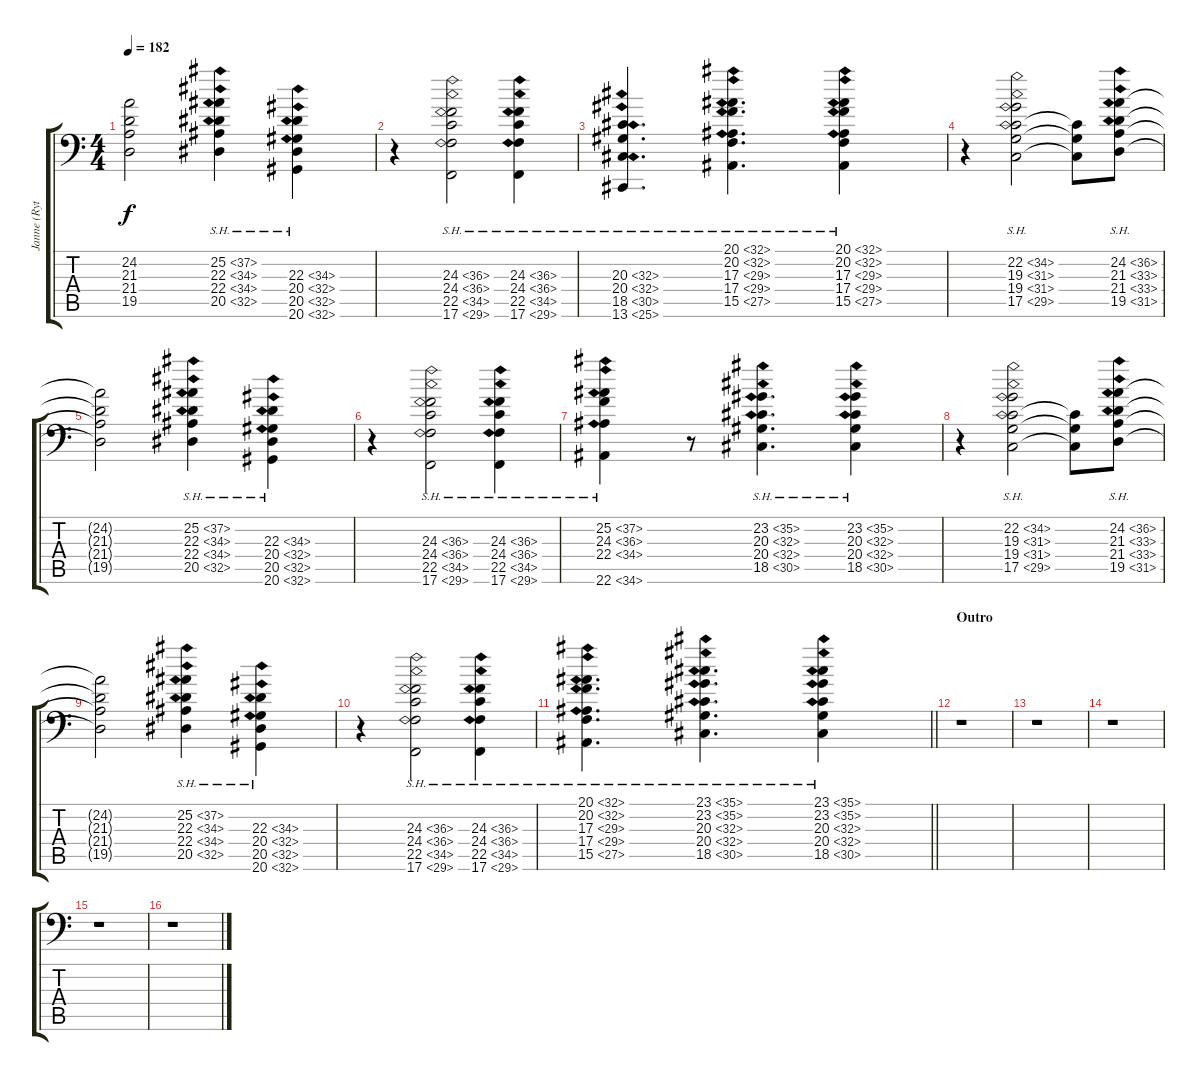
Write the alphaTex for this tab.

\track ("Janne (Rythm I)" "Janne (Ryt") {instrument stringensemble1}
\staff {score tabs}
\tuning (D3 A2 F2 C2 G1 C1) {hide}
\ts (4 4)
\tempo 182
\clef f4
\ks c
(24.2{t} 21.3{t} 21.4{t} 19.5{t}).2{dy f} (25.2{sh 12} 22.3{sh 12} 22.4{sh 12} 20.5{sh 12}).4 (22.3{sh 12} 20.4{sh 12} 20.5{sh 12} 20.6{sh 12}).4 |
r.4 (24.3{sh 12} 24.4{sh 12} 22.5{sh 12} 17.6{sh 12}).2 (24.3{sh 12} 24.4{sh 12} 22.5{sh 12} 17.6{sh 12}).4 |
(20.3{sh 12} 20.4{sh 12} 18.5{sh 12} 13.6{sh 12}).4{d} (20.1{sh 12} 20.2{sh 12} 17.3{sh 12} 17.4{sh 12} 15.5{sh 12}).4{d} (20.1{sh 12} 20.2{sh 12} 17.3{sh 12} 17.4{sh 12} 15.5{sh 12}).4 |
r.4 (22.2{sh 12} 19.3{sh 12} 19.4{sh 12} 17.5{sh 12}).2 (19.3{t} 19.4{t} 17.5{t}).8 (24.2{sh 12} 21.3{sh 12} 21.4{sh 12} 19.5{sh 12}).8 |
(24.2{t} 21.3{t} 21.4{t} 19.5{t}).2 (25.2{sh 12} 22.3{sh 12} 22.4{sh 12} 20.5{sh 12}).4 (22.3{sh 12} 20.4{sh 12} 20.5{sh 12} 20.6{sh 12}).4 |
r.4 (24.3{sh 12} 24.4{sh 12} 22.5{sh 12} 17.6{sh 12}).2 (24.3{sh 12} 24.4{sh 12} 22.5{sh 12} 17.6{sh 12}).4 |
(25.2{sh 12} 24.3{sh 12} 22.4{sh 12} 22.6{sh 12}).4 r.8 (23.2{sh 12} 20.3{sh 12} 20.4{sh 12} 18.5{sh 12}).4{d} (23.2{sh 12} 20.3{sh 12} 20.4{sh 12} 18.5{sh 12}).4 |
r.4 (22.2{sh 12} 19.3{sh 12} 19.4{sh 12} 17.5{sh 12}).2 (19.3{t} 19.4{t} 17.5{t}).8 (24.2{sh 12} 21.3{sh 12} 21.4{sh 12} 19.5{sh 12}).8 |
(24.2{t} 21.3{t} 21.4{t} 19.5{t}).2 (25.2{sh 12} 22.3{sh 12} 22.4{sh 12} 20.5{sh 12}).4 (22.3{sh 12} 20.4{sh 12} 20.5{sh 12} 20.6{sh 12}).4 |
r.4 (24.3{sh 12} 24.4{sh 12} 22.5{sh 12} 17.6{sh 12}).2 (24.3{sh 12} 24.4{sh 12} 22.5{sh 12} 17.6{sh 12}).4 |
\barLineRight lightlight
(20.1{sh 12} 20.2{sh 12} 17.3{sh 12} 17.4{sh 12} 15.5{sh 12}).4{d} (23.1{sh 12} 23.2{sh 12} 20.3{sh 12} 20.4{sh 12} 18.5{sh 12}).4{d} (23.1{sh 12} 23.2{sh 12} 20.3{sh 12} 20.4{sh 12} 18.5{sh 12}).4 |
\section ("" "Outro")
r.1 |
r.1 |
r.1 |
r.1 |
r.1
